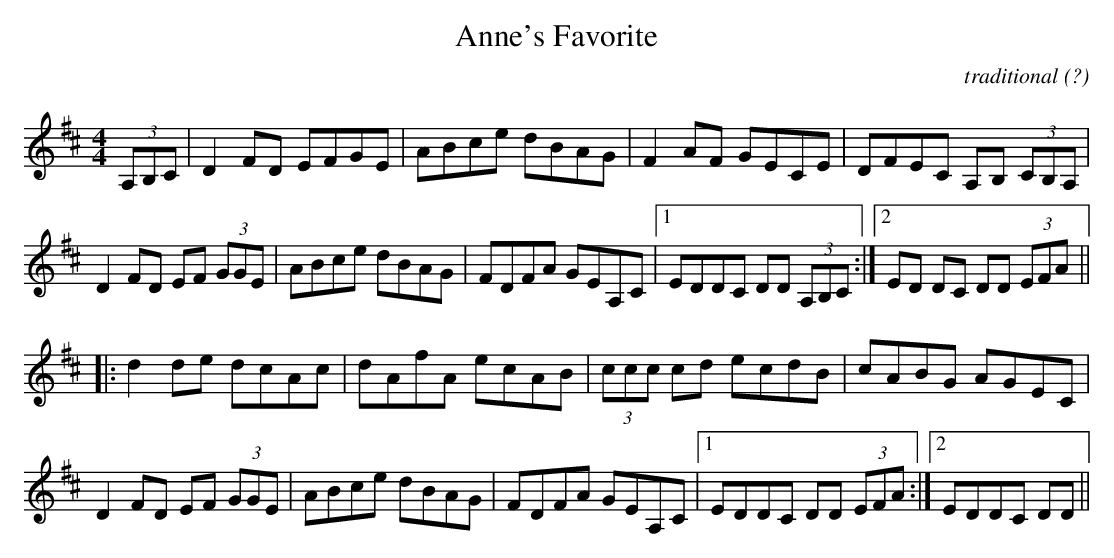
X:1
T:Anne's Favorite
C:traditional (?)
E:9
M:4/4
K:D
(3A,B,C|D2 FD EFGE|ABce dBAG|F2 AF GECE|DFEC A,B, (3CB,A,|
D2 FD EF (3GGE|ABce dBAG|FDFA GEA,C|[1EDDC DD (3A,B,C:|[2 ED DC DD (3EFA||
|:d2 de dcAc|dAfA ecAB|(3ccc cd ecdB|cABG AGEC|
D2 FD EF (3GGE|ABce dBAG|FDFA GEA,C|[1EDDC DD (3EFA:|[2EDDC DD||
